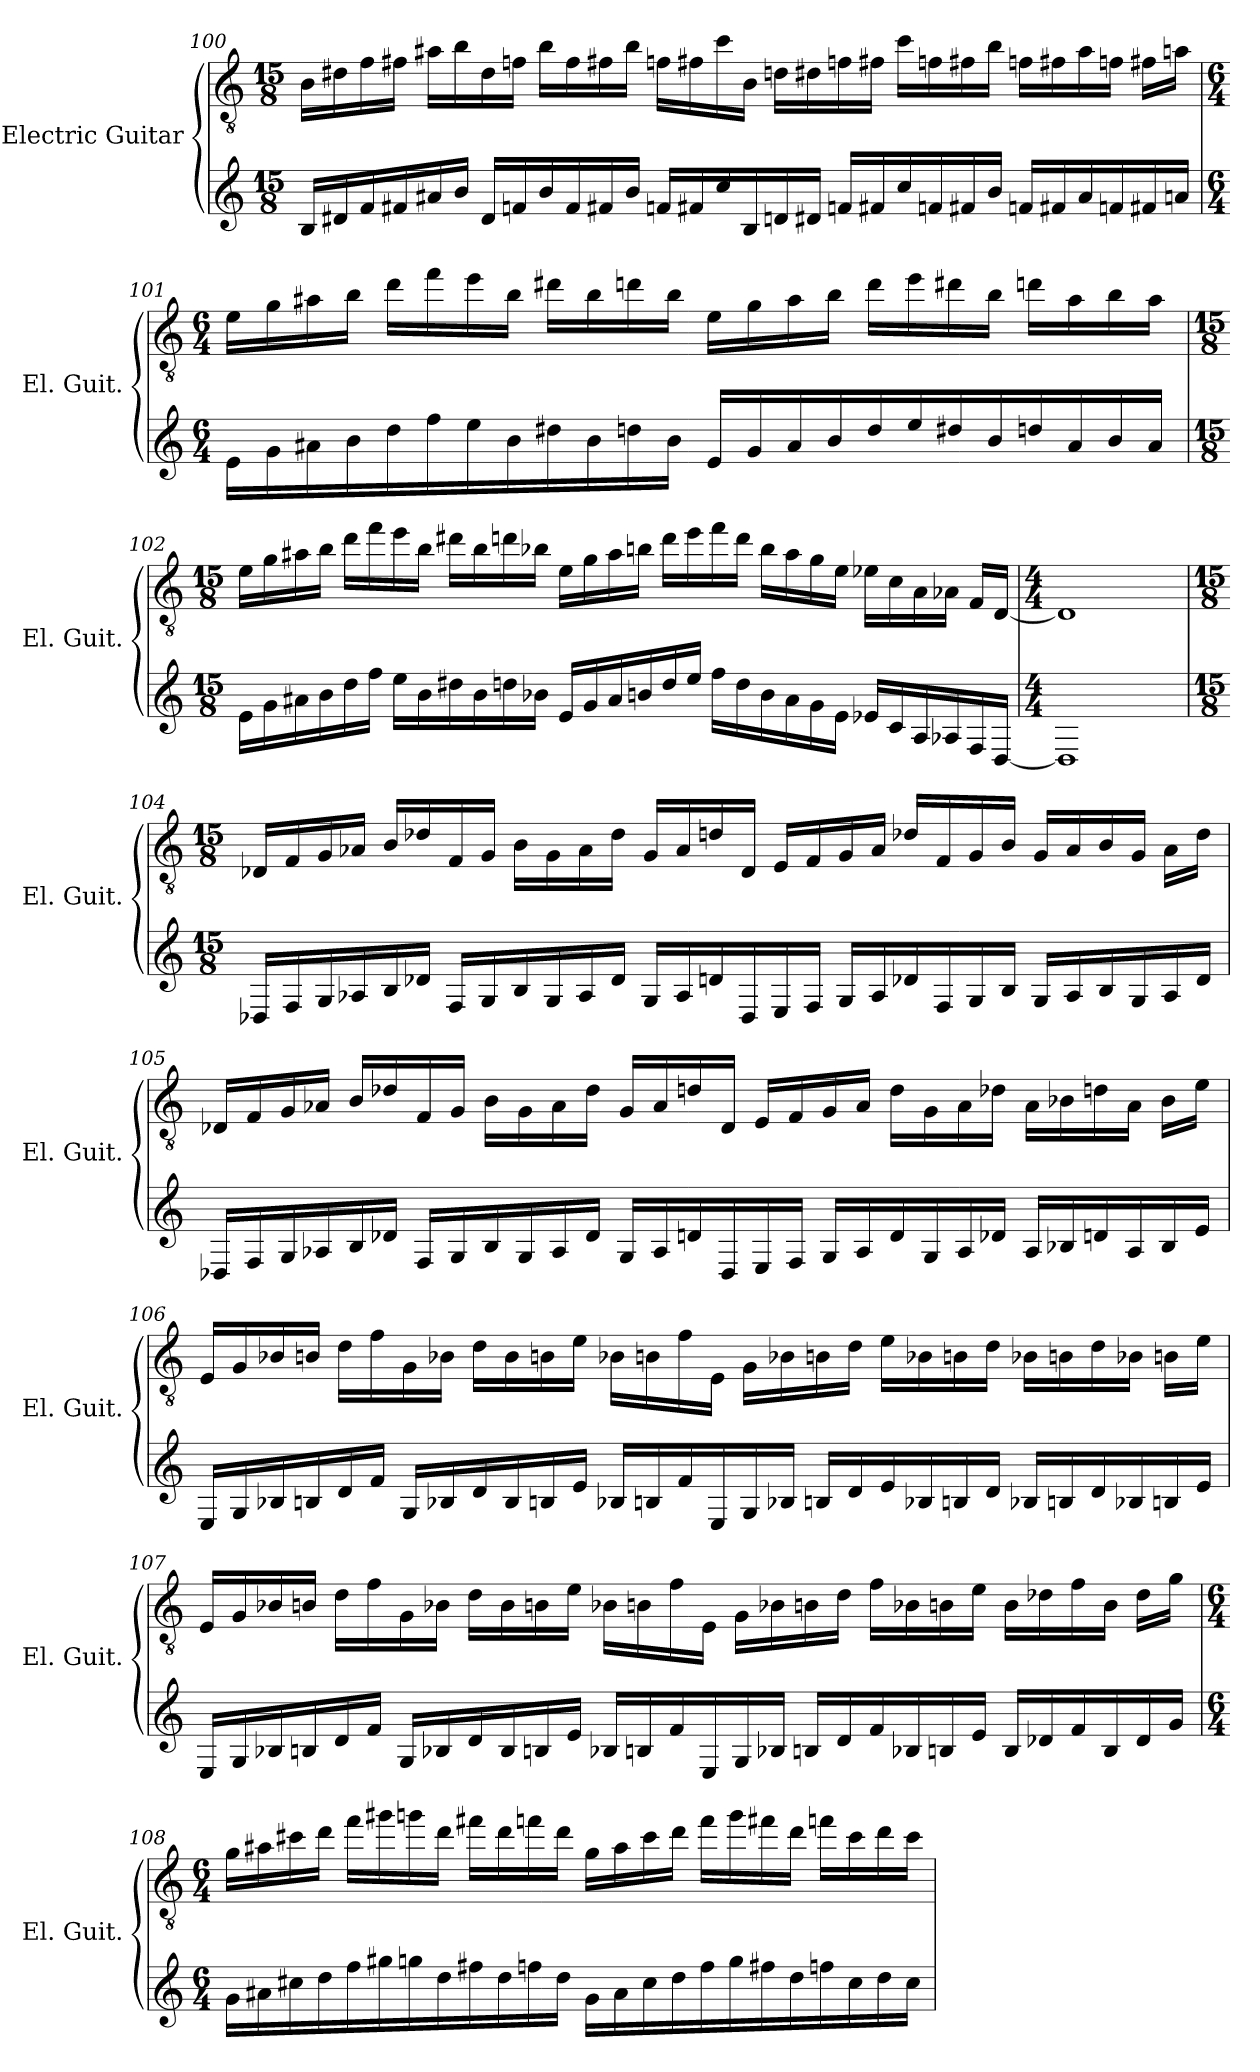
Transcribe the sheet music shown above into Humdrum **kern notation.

**kern	**kern
*part1	*part1
*staff2	*staff1
*I"Electric Guitar	*
*I'El. Guit.	*
!!LO:LB:g=z
*	*clefGv2
*k[]	*k[]
*M15/8	*M15/8
=100	=100
16BLL	16B\LL
16d#	16d#X\
16f	16f\
16f#	16f#X\JJ
16a#	16a#X\LL
16bJJ	16b\
16d#LL	16d#\
16f	16fn\JJ
16b	16b\LL
16f	16f\
16f#	16f#X\
16bJJ	16b\JJ
16fLL	16fn\LL
16f#	16f#X\
16cc	16cc\
16B	16B\JJ
16d	16dn\LL
16d#JJ	16d#X\
16fLL	16fn\
16f#	16f#X\JJ
16cc	16cc\LL
16f	16fn\
16f#	16f#X\
16bJJ	16b\JJ
16fLL	16fn\LL
16f#	16f#X\
16a#	16a#\
16f	16fn\JJ
16f#	16f#X\LL
16aJJ	16an\JJ
!!LO:LB:g=z
=101	=101
*M6/4	*M6/4
16eLL	16e\LL
16g	16g\
16a#X	16a#X\
16b	16b\JJ
16dd	16dd\LL
16ff	16ff\
16ee	16ee\
16b	16b\JJ
16dd#X	16dd#X\LL
16b	16b\
16ddn	16ddn\
16bJJ	16b\JJ
16eLL	16e\LL
16g	16g\
16a#	16a#\
16b	16b\JJ
16dd	16dd\LL
16ee	16ee\
16dd#X	16dd#X\
16b	16b\JJ
16ddn	16ddn\LL
16a#	16a#\
16b	16b\
16a#JJ	16a#\JJ
!!LO:PB:g=z
=102	=102
*M15/8	*M15/8
16eLL	16e\LL
16g	16g\
16a#X	16a#X\
16b	16b\JJ
16dd	16dd\LL
16ffJJ	16ff\
16eeLL	16ee\
16b	16b\JJ
16dd#X	16dd#X\LL
16b	16b\
16ddn	16ddn\
16b-JJ	16b-X\JJ
16eLL	16e\LL
16g	16g\
16a#	16a#\
16b	16bn\JJ
16dd	16dd\LL
16eeJJ	16ee\
16ffLL	16ff\
16dd	16dd\JJ
16b	16b\LL
16a#	16a#\
16g	16g\
16eJJ	16e\JJ
16e-LL	16e-X\LL
16c	16c\
16A	16A\
16A-	16A-X\JJ
16F	16F/LL
[16DJJ	[16D/JJ
=103	=103
*M4/4	*M4/4
1D]	1D]
!!LO:LB:g=z
=104	=104
*M15/8	*M15/8
16D-LL	16D-X/LL
16F	16F/
16G	16G/
16A-	16A-X/JJ
16B	16B/LL
16d-JJ	16d-X/
16FLL	16F/
16G	16G/JJ
16B	16B\LL
16G	16G\
16A-	16A-\
16d-JJ	16d-\JJ
16GLL	16G/LL
16A-	16A-/
16d	16dn/
16D-	16D-/JJ
16E	16E/LL
16FJJ	16F/
16GLL	16G/
16A-	16A-/JJ
16d-	16d-X/LL
16F	16F/
16G	16G/
16BJJ	16B/JJ
16GLL	16G/LL
16A-	16A-/
16B	16B/
16G	16G/JJ
16A-	16A-\LL
16d-JJ	16d-\JJ
!!LO:LB:g=z
=105	=105
16D-LL	16D-X/LL
16F	16F/
16G	16G/
16A-	16A-X/JJ
16B	16B/LL
16d-JJ	16d-X/
16FLL	16F/
16G	16G/JJ
16B	16B\LL
16G	16G\
16A-	16A-\
16d-JJ	16d-\JJ
16GLL	16G/LL
16A-	16A-/
16d	16dn/
16D-	16D-/JJ
16E	16E/LL
16FJJ	16F/
16GLL	16G/
16A-	16A-/JJ
16d	16d\LL
16G	16G\
16A-	16A-\
16d-JJ	16d-X\JJ
16A-LL	16A-\LL
16B-	16B-X\
16d	16dn\
16A-	16A-\JJ
16B-	16B-\LL
16eJJ	16e\JJ
!!LO:LB:g=z
=106	=106
16ELL	16E/LL
16G	16G/
16B-	16B-X/
16B	16Bn/JJ
16d	16d\LL
16fJJ	16f\
16GLL	16G\
16B-	16B-X\JJ
16d	16d\LL
16B-	16B-\
16B	16Bn\
16eJJ	16e\JJ
16B-LL	16B-X\LL
16B	16Bn\
16f	16f\
16E	16E\JJ
16G	16G\LL
16B-JJ	16B-X\
16BLL	16Bn\
16d	16d\JJ
16e	16e\LL
16B-	16B-X\
16B	16Bn\
16dJJ	16d\JJ
16B-LL	16B-X\LL
16B	16Bn\
16d	16d\
16B-	16B-X\JJ
16B	16Bn\LL
16eJJ	16e\JJ
!!LO:LB:g=z
=107	=107
16ELL	16E/LL
16G	16G/
16B-	16B-X/
16B	16Bn/JJ
16d	16d\LL
16fJJ	16f\
16GLL	16G\
16B-	16B-X\JJ
16d	16d\LL
16B-	16B-\
16B	16Bn\
16eJJ	16e\JJ
16B-LL	16B-X\LL
16B	16Bn\
16f	16f\
16E	16E\JJ
16G	16G\LL
16B-JJ	16B-X\
16BLL	16Bn\
16d	16d\JJ
16f	16f\LL
16B-	16B-X\
16B	16Bn\
16eJJ	16e\JJ
16BLL	16B\LL
16d-	16d-X\
16f	16f\
16B	16B\JJ
16d-	16d-\LL
16gJJ	16g\JJ
!!LO:PB:g=z
=108	=108
*M6/4	*M6/4
16gLL	16g\LL
16a#	16a#X\
16cc#	16cc#X\
16dd	16dd\JJ
16ff	16ff\LL
16gg#	16gg#X\
16gg	16ggn\
16dd	16dd\JJ
16ff#	16ff#X\LL
16dd	16dd\
16ff	16ffn\
16ddJJ	16dd\JJ
16gLL	16g\LL
16a#	16a#\
16cc#	16cc#\
16dd	16dd\JJ
16ff	16ff\LL
16gg	16gg\
16ff#	16ff#X\
16dd	16dd\JJ
16ff	16ffn\LL
16cc#	16cc#\
16dd	16dd\
16cc#JJ	16cc#\JJ
=	=
*-	*-
